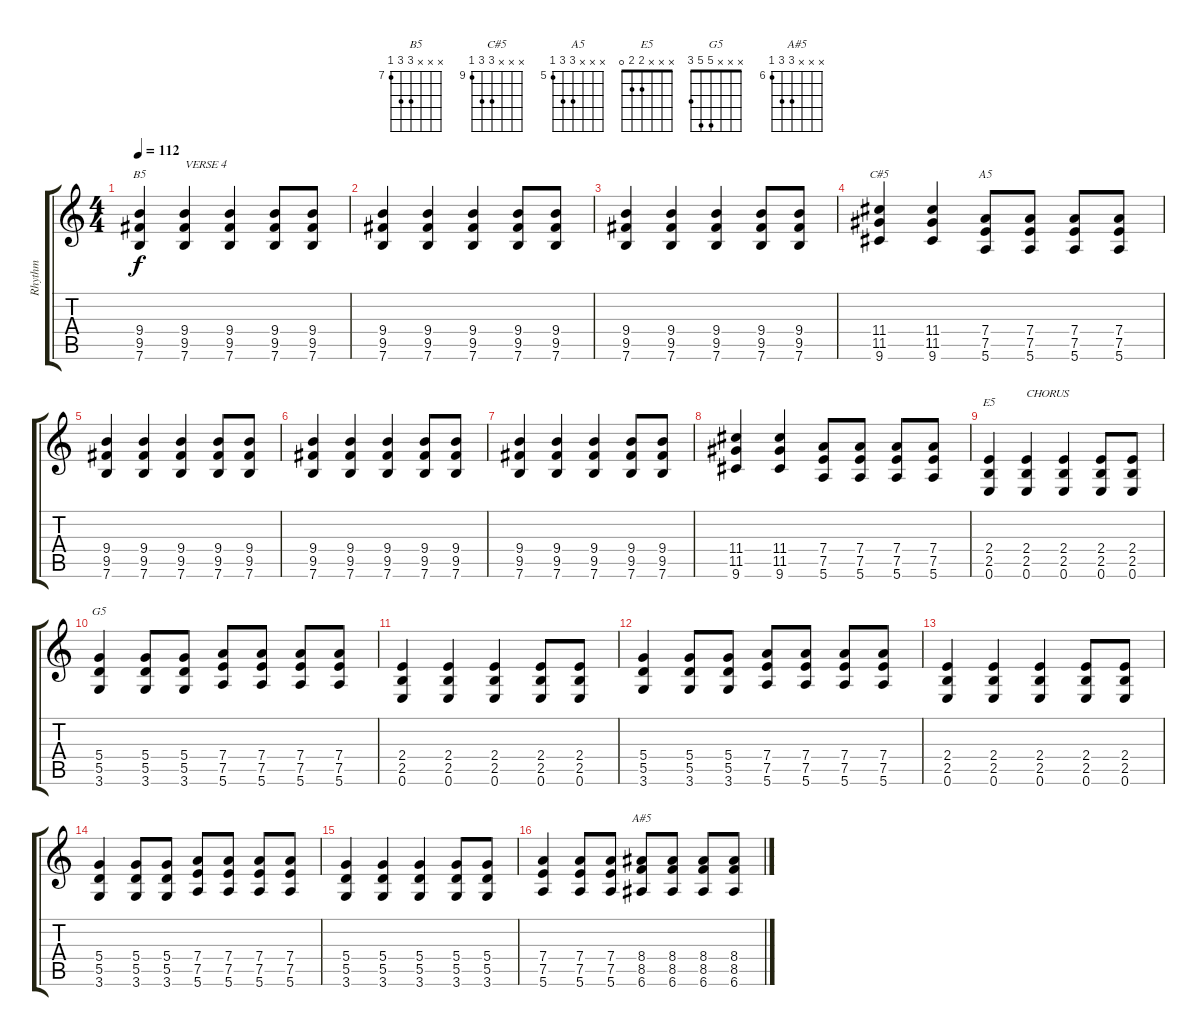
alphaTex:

\track ("Rhythm" "Rhythm") {instrument distortionguitar}
\staff {score tabs}
\tuning (E4 B3 G3 D3 A2 E2) {hide}
\chord ("B5" x x x 9 9 7) {firstfret 7}
\chord ("C#5" x x x 11 11 9) {firstfret 9}
\chord ("A5" x x x 7 7 5) {firstfret 5}
\chord ("E5" x x x 2 2 0)
\chord ("G5" x x x 5 5 3)
\chord ("A#5" x x x 8 8 6) {firstfret 6}
\ts (4 4)
\tempo 112
\clef g2
\ks c
(9.4 9.5 7.6).4{ch "B5" dy f} (9.4 9.5 7.6).4{txt "VERSE 4"} (9.4 9.5 7.6).4 (9.4 9.5 7.6).8 (9.4 9.5 7.6).8 |
(9.4 9.5 7.6).4 (9.4 9.5 7.6).4 (9.4 9.5 7.6).4 (9.4 9.5 7.6).8 (9.4 9.5 7.6).8 |
(9.4 9.5 7.6).4 (9.4 9.5 7.6).4 (9.4 9.5 7.6).4 (9.4 9.5 7.6).8 (9.4 9.5 7.6).8 |
(11.4 11.5 9.6).4{ch "C#5"} (11.4 11.5 9.6).4 (7.4 7.5 5.6).8{ch "A5"} (7.4 7.5 5.6).8 (7.4 7.5 5.6).8 (7.4 7.5 5.6).8 |
(9.4 9.5 7.6).4 (9.4 9.5 7.6).4 (9.4 9.5 7.6).4 (9.4 9.5 7.6).8 (9.4 9.5 7.6).8 |
(9.4 9.5 7.6).4 (9.4 9.5 7.6).4 (9.4 9.5 7.6).4 (9.4 9.5 7.6).8 (9.4 9.5 7.6).8 |
(9.4 9.5 7.6).4 (9.4 9.5 7.6).4 (9.4 9.5 7.6).4 (9.4 9.5 7.6).8 (9.4 9.5 7.6).8 |
(11.4 11.5 9.6).4 (11.4 11.5 9.6).4 (7.4 7.5 5.6).8 (7.4 7.5 5.6).8 (7.4 7.5 5.6).8 (7.4 7.5 5.6).8 |
(2.4 2.5 0.6).4{ch "E5"} (2.4 2.5 0.6).4{txt "CHORUS"} (2.4 2.5 0.6).4 (2.4 2.5 0.6).8 (2.4 2.5 0.6).8 |
(5.4 5.5 3.6).4{ch "G5"} (5.4 5.5 3.6).8 (5.4 5.5 3.6).8 (7.4 7.5 5.6).8 (7.4 7.5 5.6).8 (7.4 7.5 5.6).8 (7.4 7.5 5.6).8 |
(2.4 2.5 0.6).4 (2.4 2.5 0.6).4 (2.4 2.5 0.6).4 (2.4 2.5 0.6).8 (2.4 2.5 0.6).8 |
(5.4 5.5 3.6).4 (5.4 5.5 3.6).8 (5.4 5.5 3.6).8 (7.4 7.5 5.6).8 (7.4 7.5 5.6).8 (7.4 7.5 5.6).8 (7.4 7.5 5.6).8 |
(2.4 2.5 0.6).4 (2.4 2.5 0.6).4 (2.4 2.5 0.6).4 (2.4 2.5 0.6).8 (2.4 2.5 0.6).8 |
(5.4 5.5 3.6).4 (5.4 5.5 3.6).8 (5.4 5.5 3.6).8 (7.4 7.5 5.6).8 (7.4 7.5 5.6).8 (7.4 7.5 5.6).8 (7.4 7.5 5.6).8 |
(5.4 5.5 3.6).4 (5.4 5.5 3.6).4 (5.4 5.5 3.6).4 (5.4 5.5 3.6).8 (5.4 5.5 3.6).8 |
(7.4 7.5 5.6).4 (7.4 7.5 5.6).8 (7.4 7.5 5.6).8 (8.4 8.5 6.6).8{ch "A#5"} (8.4 8.5 6.6).8 (8.4 8.5 6.6).8 (8.4 8.5 6.6).8
